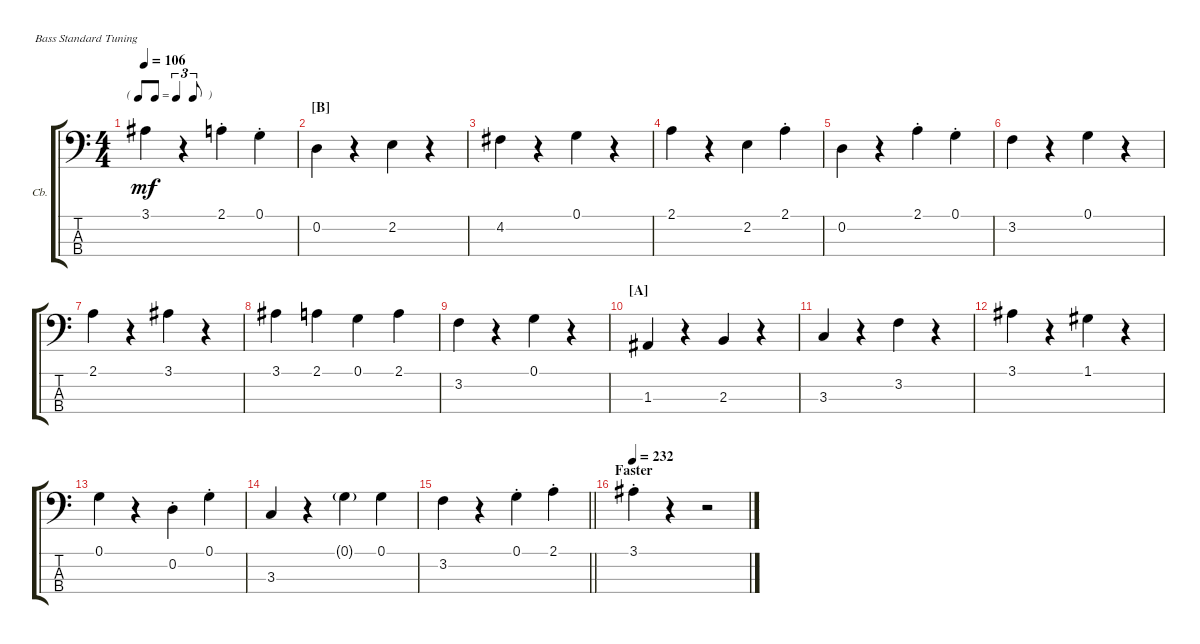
\defaultSystemsLayout 4
\bracketExtendMode groupsimilarinstruments
\firstSystemTrackNameOrientation horizontal
\otherSystemsTrackNameOrientation horizontal
\track ("Contrabass" "Cb.") {instrument acousticbass}
\staff {score tabs}
\tuning (G2 D2 A1 E1)
\ts (4 4)
\tf triplet8th
\tempo 106
\clef f4
\ks c
3.1.4{dy mf} r.4 2.1{st}.4 0.1{st}.4 |
\section ("B" "")
0.2.4 r.4 2.2.4 r.4 |
4.2.4 r.4 0.1.4 r.4 |
2.1.4 r.4 2.2.4 2.1{st}.4 |
0.2.4 r.4 2.1{st}.4 0.1{st}.4 |
3.2.4 r.4 0.1.4 r.4 |
2.1.4 r.4 3.1.4 r.4 |
3.1.4 2.1.4 0.1.4 2.1.4 |
3.2.4 r.4 0.1.4 r.4 |
\section ("A" "")
1.3.4 r.4 2.3.4 r.4 |
3.3.4 r.4 3.2.4 r.4 |
3.1.4 r.4 1.1.4 r.4 |
0.1.4 r.4 0.2{st}.4 0.1{st}.4 |
3.3.4 r.4 0.1{g}.4 0.1.4 |
\barLineRight lightlight
3.2.4 r.4 0.1{st}.4 2.1{st}.4 |
\section ("" "Faster")
\tempo 232
3.1{st}.4 r.4 r.2
